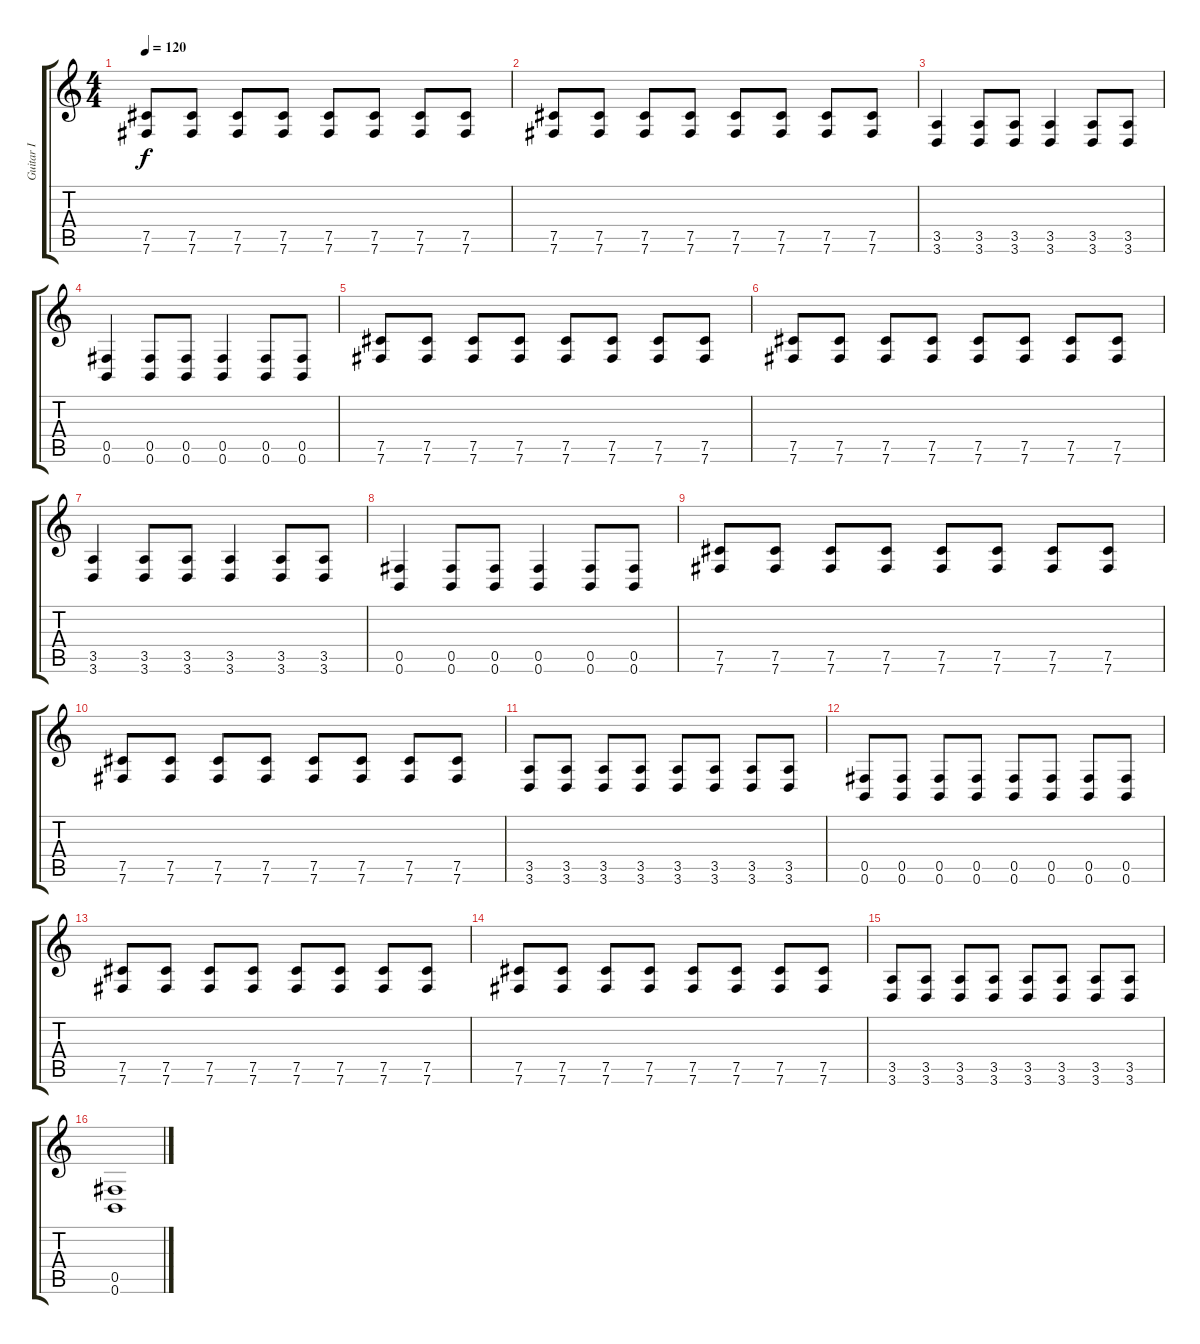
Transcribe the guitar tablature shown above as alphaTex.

\track ("Guitar I" "Guitar I") {instrument distortionguitar}
\staff {score tabs}
\tuning (Db4 Ab4 E3 B2 Gb2 B1) {hide}
\ts (4 4)
\tempo 120
\clef g2
\ks c
(7.5 7.6).8{dy f} (7.5 7.6).8 (7.5 7.6).8 (7.5 7.6).8 (7.5 7.6).8 (7.5 7.6).8 (7.5 7.6).8 (7.5 7.6).8 |
(7.5 7.6).8 (7.5 7.6).8 (7.5 7.6).8 (7.5 7.6).8 (7.5 7.6).8 (7.5 7.6).8 (7.5 7.6).8 (7.5 7.6).8 |
(3.5 3.6).4 (3.5 3.6).8 (3.5 3.6).8 (3.5 3.6).4 (3.5 3.6).8 (3.5 3.6).8 |
(0.5 0.6).4 (0.5 0.6).8 (0.5 0.6).8 (0.5 0.6).4 (0.5 0.6).8 (0.5 0.6).8 |
(7.5 7.6).8 (7.5 7.6).8 (7.5 7.6).8 (7.5 7.6).8 (7.5 7.6).8 (7.5 7.6).8 (7.5 7.6).8 (7.5 7.6).8 |
(7.5 7.6).8 (7.5 7.6).8 (7.5 7.6).8 (7.5 7.6).8 (7.5 7.6).8 (7.5 7.6).8 (7.5 7.6).8 (7.5 7.6).8 |
(3.5 3.6).4 (3.5 3.6).8 (3.5 3.6).8 (3.5 3.6).4 (3.5 3.6).8 (3.5 3.6).8 |
(0.5 0.6).4 (0.5 0.6).8 (0.5 0.6).8 (0.5 0.6).4 (0.5 0.6).8 (0.5 0.6).8 |
(7.5 7.6).8 (7.5 7.6).8 (7.5 7.6).8 (7.5 7.6).8 (7.5 7.6).8 (7.5 7.6).8 (7.5 7.6).8 (7.5 7.6).8 |
(7.5 7.6).8 (7.5 7.6).8 (7.5 7.6).8 (7.5 7.6).8 (7.5 7.6).8 (7.5 7.6).8 (7.5 7.6).8 (7.5 7.6).8 |
(3.5 3.6).8 (3.5 3.6).8 (3.5 3.6).8 (3.5 3.6).8 (3.5 3.6).8 (3.5 3.6).8 (3.5 3.6).8 (3.5 3.6).8 |
(0.5 0.6).8 (0.5 0.6).8 (0.5 0.6).8 (0.5 0.6).8 (0.5 0.6).8 (0.5 0.6).8 (0.5 0.6).8 (0.5 0.6).8 |
(7.5 7.6).8 (7.5 7.6).8 (7.5 7.6).8 (7.5 7.6).8 (7.5 7.6).8 (7.5 7.6).8 (7.5 7.6).8 (7.5 7.6).8 |
(7.5 7.6).8 (7.5 7.6).8 (7.5 7.6).8 (7.5 7.6).8 (7.5 7.6).8 (7.5 7.6).8 (7.5 7.6).8 (7.5 7.6).8 |
(3.5 3.6).8 (3.5 3.6).8 (3.5 3.6).8 (3.5 3.6).8 (3.5 3.6).8 (3.5 3.6).8 (3.5 3.6).8 (3.5 3.6).8 |
(0.5 0.6).1
